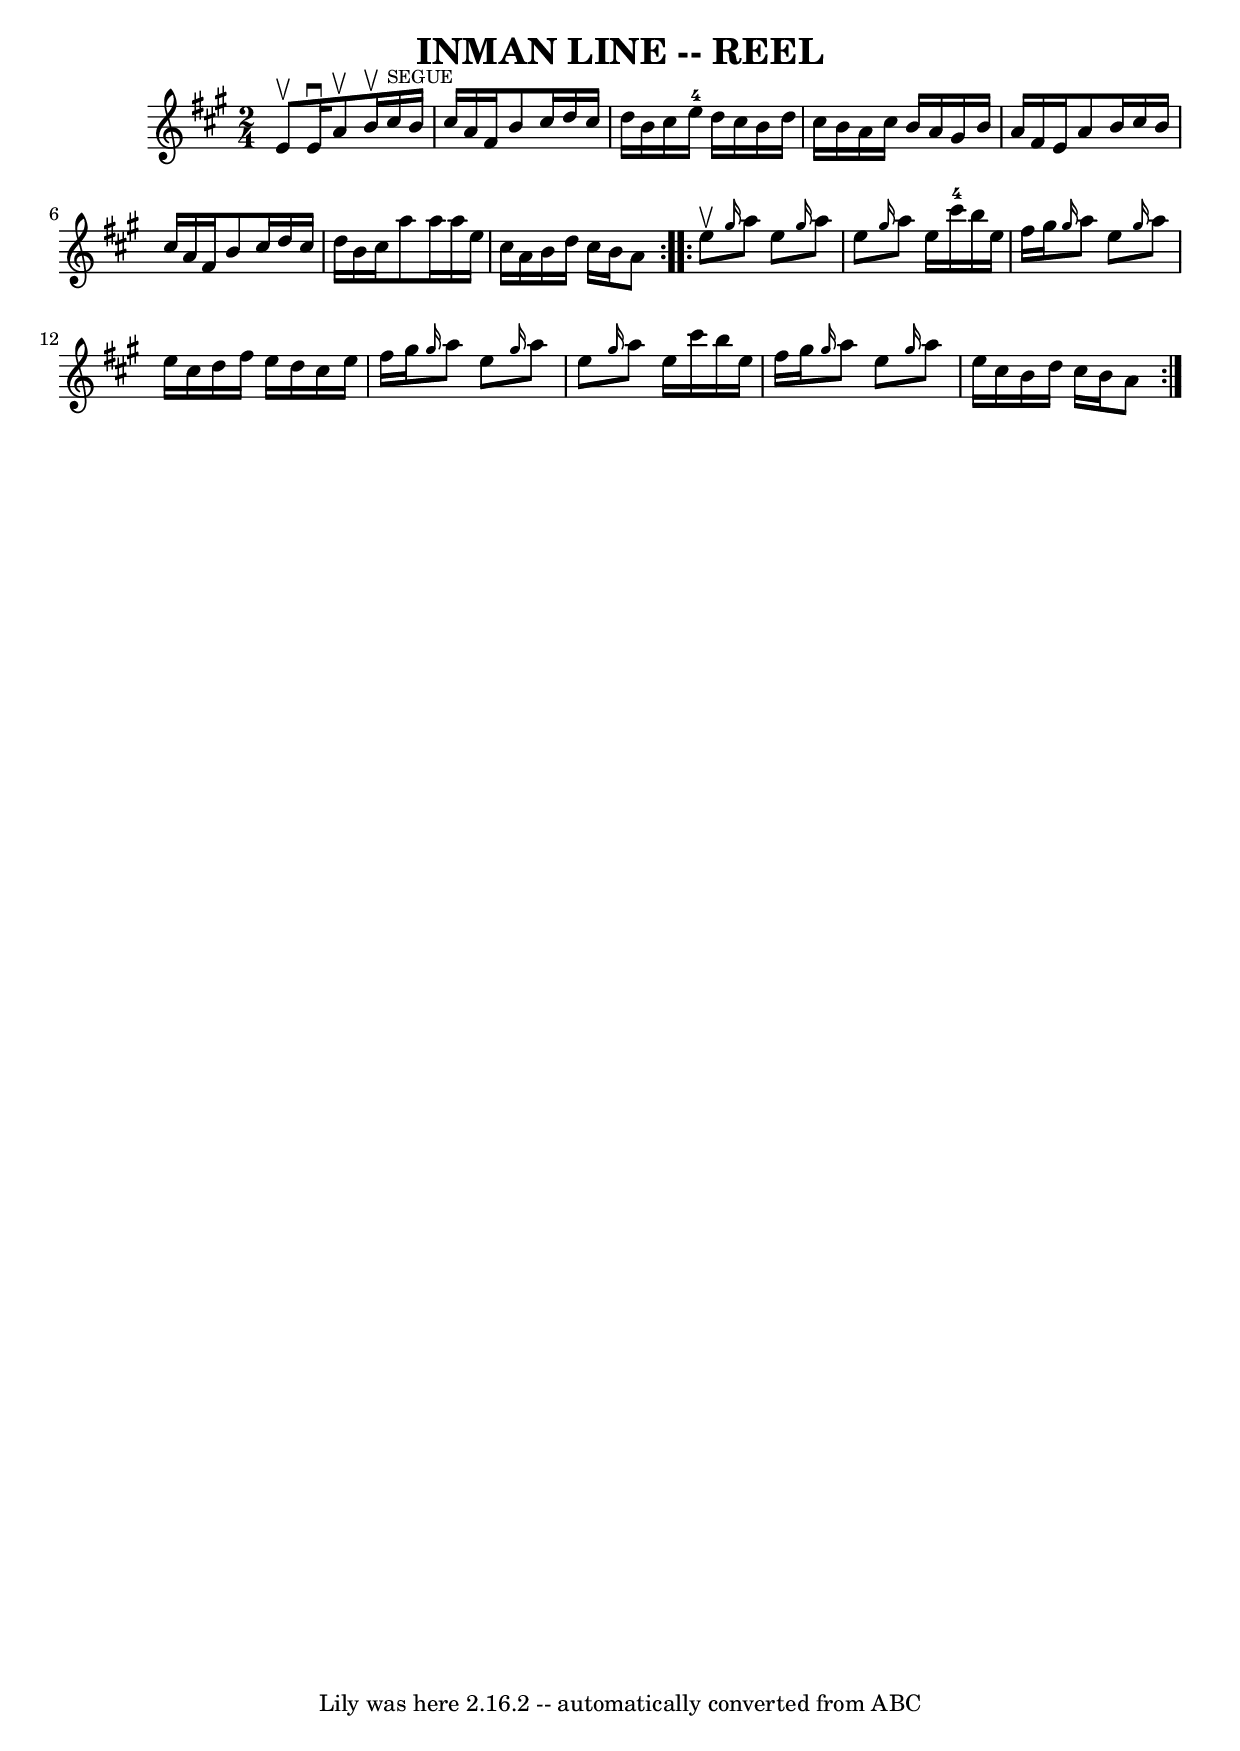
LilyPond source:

\version "2.7.40"
\include "Mammoth.ily"
\header {
	%% book = "Ryan's Mammoth Collection of Fiddle Tunes"
	crossRefNumber = "1"
	footnotes = ""
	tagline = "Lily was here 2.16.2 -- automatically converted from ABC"
	title = "INMAN LINE -- REEL"
}
voicedefault =  {


\repeat volta 2 {
\time 2/4 
\key a \major e'8^\upbow   |
 e'16^\downbow a'8 
^\upbow b'16^\upbow cis''16^\segue b'16 cis''16 a'16    
|
 fis'16 b'8 cis''16 d''16 cis''16 d''16 b'16    
|
 cis''16 e''16-4 d''16 cis''16 b'16 d''16 cis''16 
 b'16    |
 a'16 cis''16 b'16 a'16 gis'16 b'16 a'16 
 fis'16    |
 e'16 a'8 b'16 cis''16 b'16 cis''16    
a'16    |
 fis'16 b'8 cis''16 d''16 cis''16 d''16    
b'16    |
 cis''16 a''8 a''16 a''16 e''16 cis''16    
a'16    |
 b'16 d''16 cis''16 b'16 a'8    }     
\repeat volta 2 { e''8^\upbow   |
     \grace { gis''16  } a''8   
 e''8  \grace { gis''16  } a''8 e''8    |
 \grace { gis''16  } 
 a''8 e''16 cis'''16-4 b''16 e''16 fis''16 gis''16    
|
 \grace { gis''16  } a''8 e''8  \grace { gis''16  } a''8   
 e''16 cis''16    |
 d''16 fis''16 e''16 d''16 cis''16   
 e''16 fis''16 gis''16    |
     \grace { gis''16  } a''8    
e''8  \grace { gis''16  } a''8 e''8    |
 \grace { gis''16  }  
 a''8 e''16 cis'''16 b''16 e''16 fis''16 gis''16    |
 
\grace { gis''16  } a''8 e''8  \grace { gis''16  } a''8 e''16   
 cis''16    |
 b'16 d''16 cis''16 b'16 a'8    }   
}

\score{
    <<

	\context Staff="default"
	{
	    \voicedefault 
	}

    >>
	\layout {
	}
	\midi {}
}
